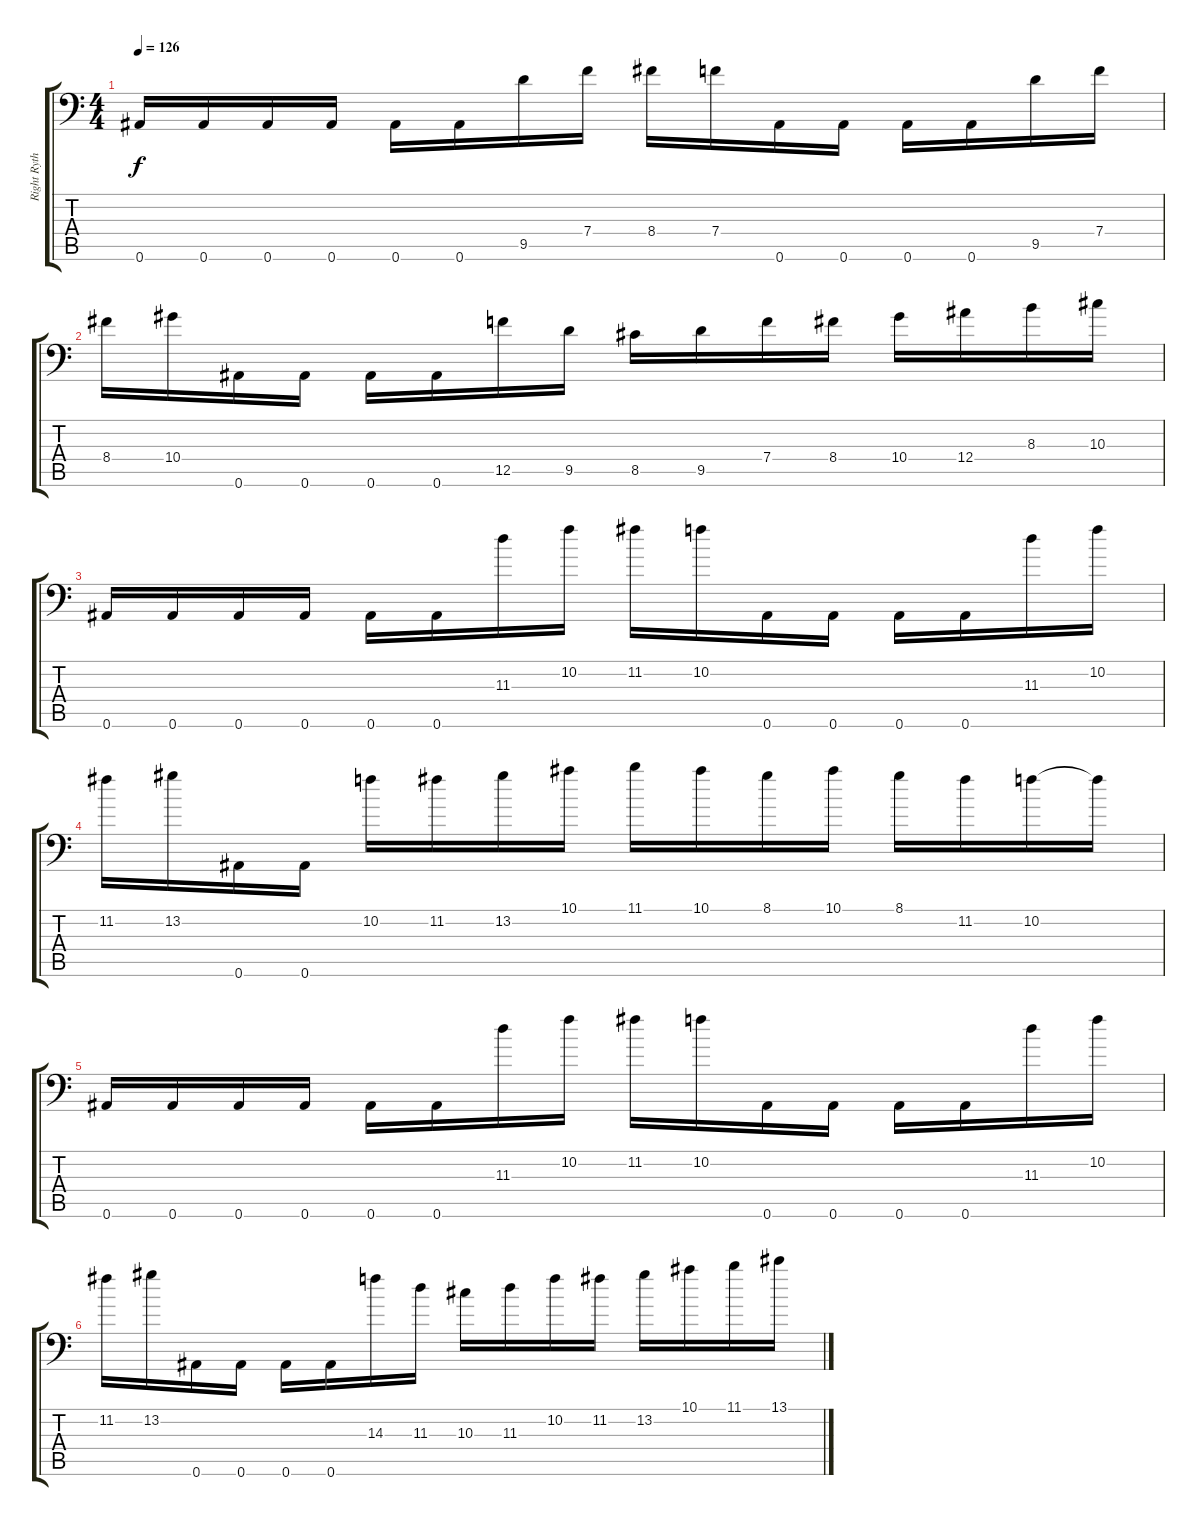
\track ("Right Rythm" "Right Ryth") {instrument distortionguitar}
\staff {score tabs}
\tuning (C4 G3 Eb3 Bb2 F2 Bb1) {hide}
\ts (4 4)
\tempo 126
\clef f4
\ks c
0.6.16{dy f} 0.6.16 0.6.16 0.6.16 0.6.16 0.6.16 9.5.16 7.4.16 8.4.16 7.4.16 0.6.16 0.6.16 0.6.16 0.6.16 9.5.16 7.4.16 |
8.4.16 10.4.16 0.6.16 0.6.16 0.6.16 0.6.16 12.5.16 9.5.16 8.5.16 9.5.16 7.4.16 8.4.16 10.4.16 12.4.16 8.3.16 10.3.16 |
0.6.16 0.6.16 0.6.16 0.6.16 0.6.16 0.6.16 11.3.16 10.2.16 11.2.16 10.2.16 0.6.16 0.6.16 0.6.16 0.6.16 11.3.16 10.2.16 |
11.2.16 13.2.16 0.6.16 0.6.16 10.2.16 11.2.16 13.2.16 10.1.16 11.1.16 10.1.16 8.1.16 10.1.16 8.1.16 11.2.16 10.2.16 10.2{t}.16 |
0.6.16 0.6.16 0.6.16 0.6.16 0.6.16 0.6.16 11.3.16 10.2.16 11.2.16 10.2.16 0.6.16 0.6.16 0.6.16 0.6.16 11.3.16 10.2.16 |
11.2.16 13.2.16 0.6.16 0.6.16 0.6.16 0.6.16 14.3.16 11.3.16 10.3.16 11.3.16 10.2.16 11.2.16 13.2.16 10.1.16 11.1.16 13.1.16
